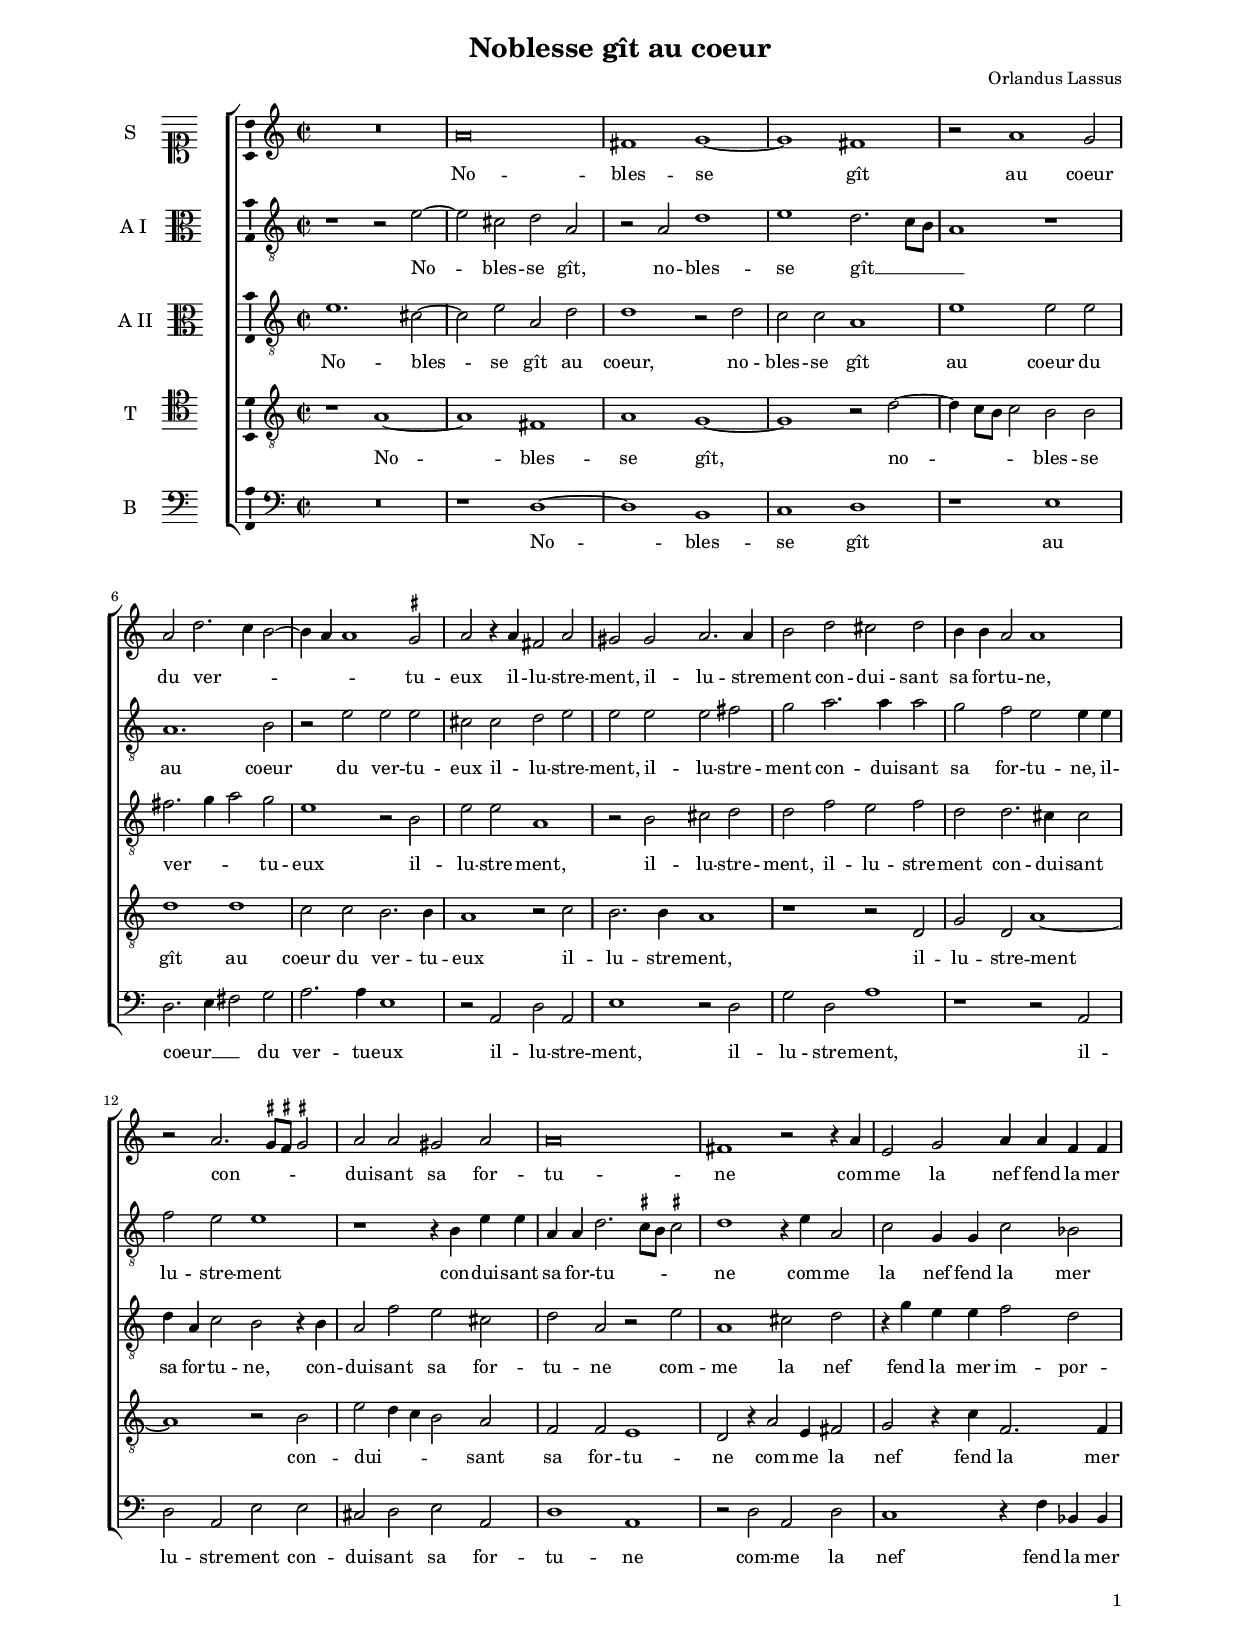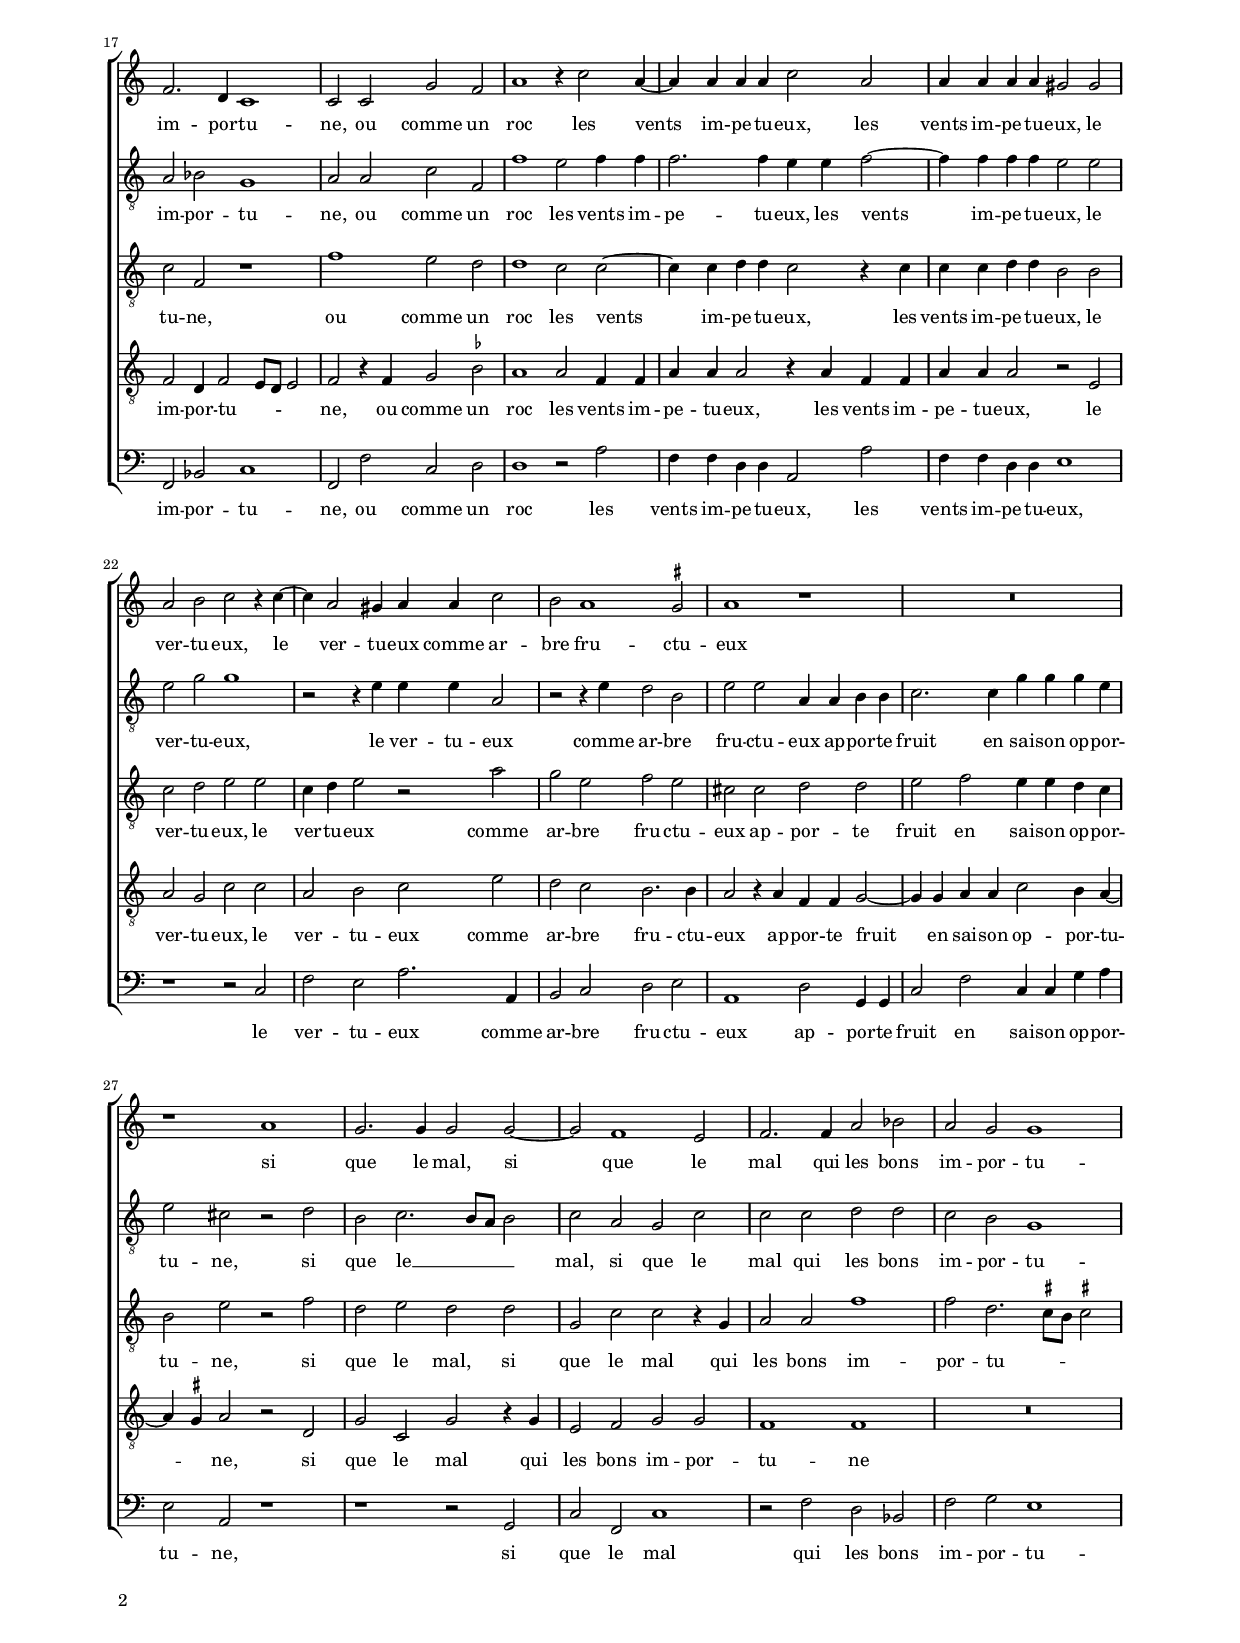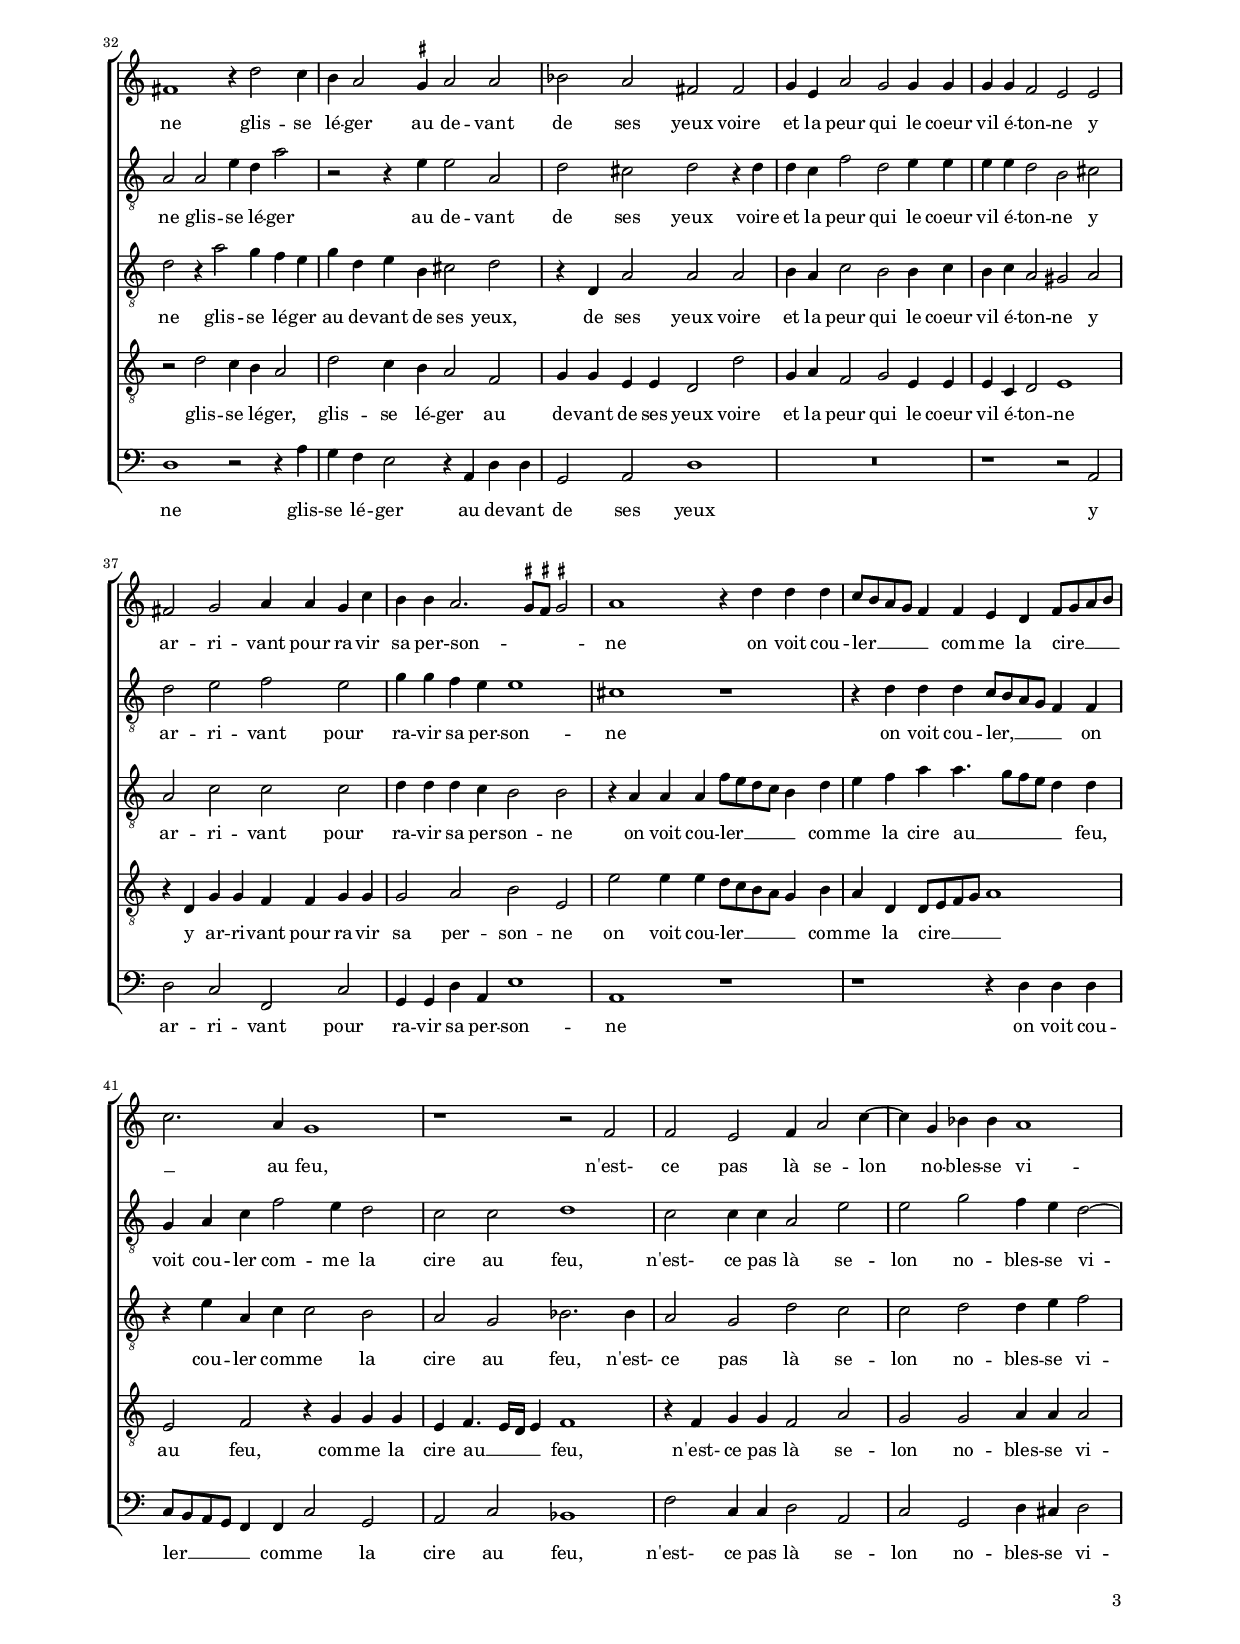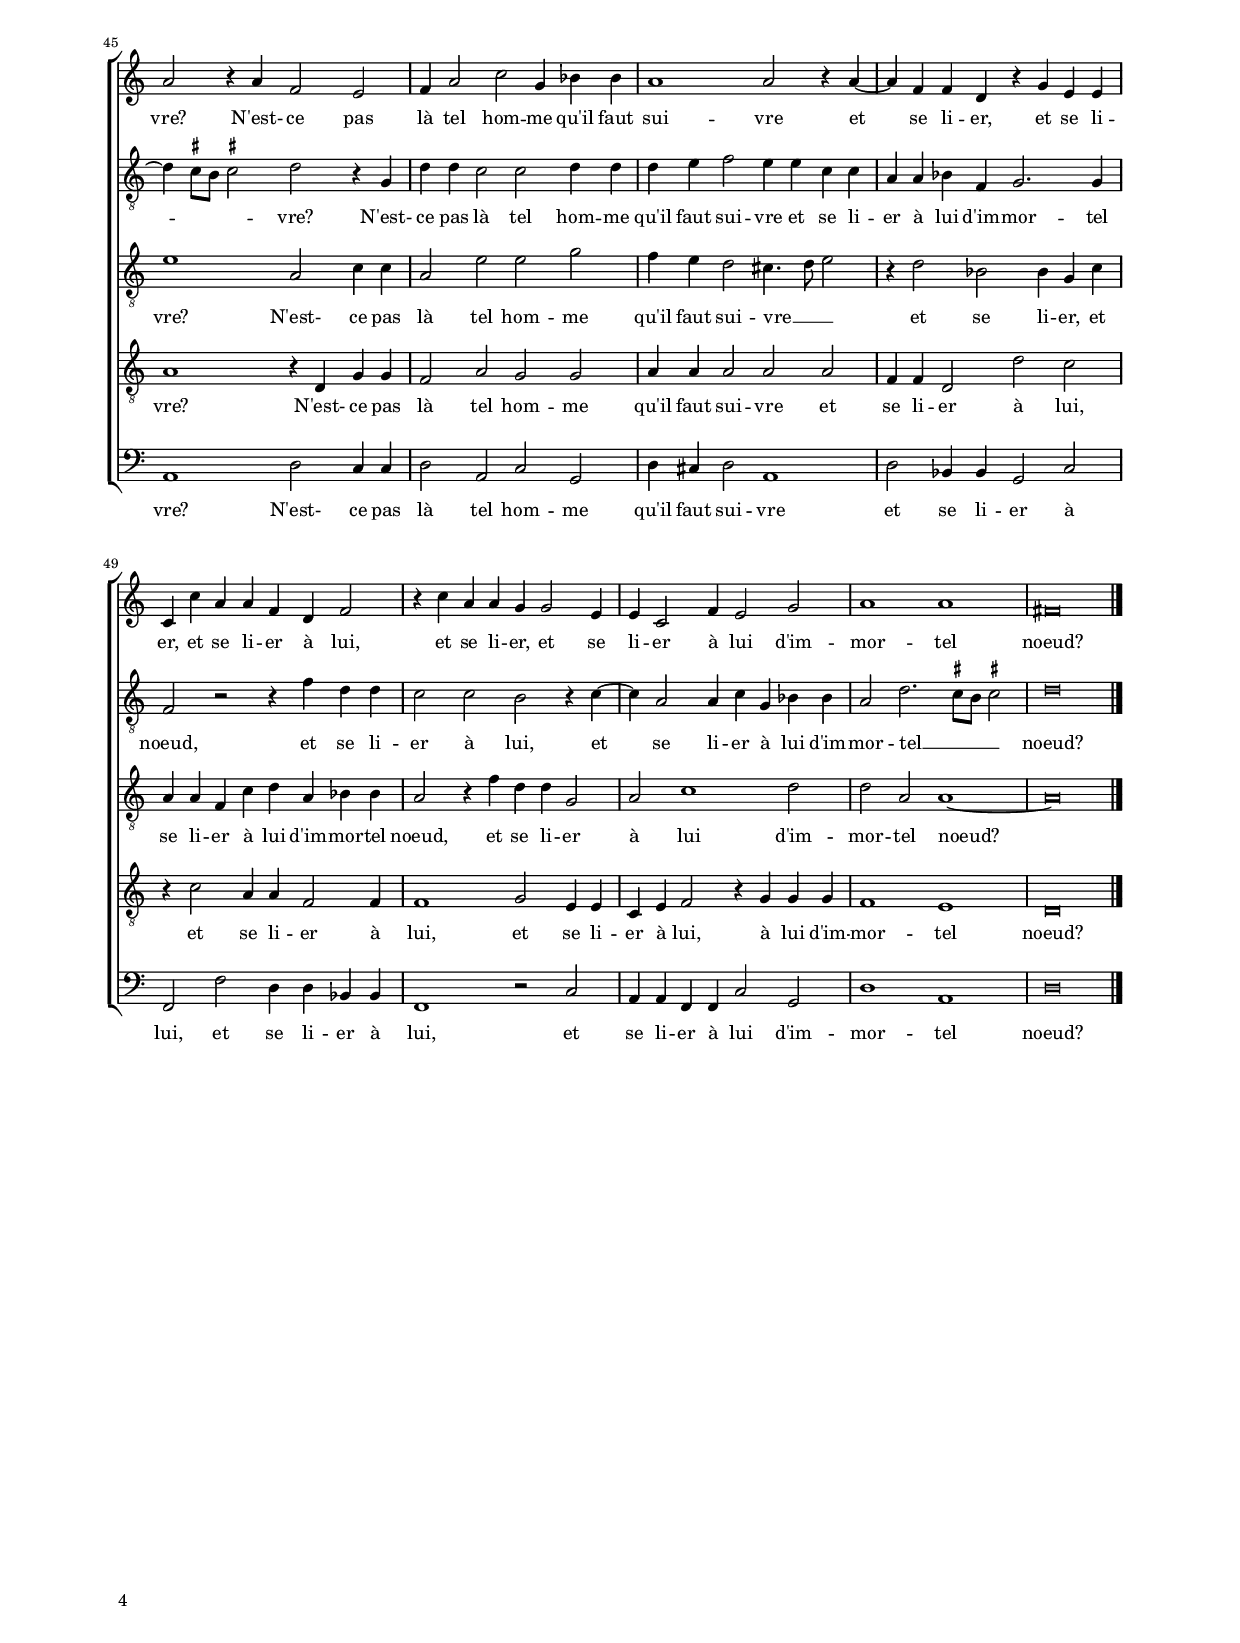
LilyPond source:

\header
{
  title="Noblesse gît au coeur"
  composer="Orlandus Lassus"
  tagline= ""
}

\version "2.24.3"
\include "deutsch.ly"
#(set-global-staff-size 15)
% #(set-default-paper-size "letter")
#(ly:set-option 'point-and-click #f)


\paper
	{
	top-margin = 1.8 \cm
	bottom-margin = 1.2 \cm
	left-margin = 2 \cm
	right-margin = 2 \cm
	ragged-bottom = ##f
	ragged-last-bottom = ##t
	print-page-number = ##f
	system-system-spacing = #'((basic-distance . 16) (minimum-distance . 14) (padding . 5) (strechability . 150))
	oddFooterMarkup=\markup   \fill-line { "" \fromproperty #'page:page-number-string }
	evenFooterMarkup=\markup  \fill-line { \fromproperty #'page:page-number-string "" }
	last-bottom-spacing = #'((basic-distance . 11) (minimum-distance . 7) (padding . 4))
%	systems-per-page = 3
%	min-systems-per-page = 3
	markup-system-spacing.basic-distance = #12
%	print-all-headers = ##t
%	print-first-page-number = ##t
%	first-page-number = 1
	}

	
global = {
	\key c \major
	\time 2/2 \set Score.measureLength = #(ly:make-moment 2/1)
	\skip 1*2*53 \bar "|."
	}

	ficta = { \once \set suggestAccidentals = ##t }

	forget = #(define-music-function (music) (ly:music?) #{
		\accidentalStyle forget
		$music
		\accidentalStyle default
		#})


incipitcantus = \markup { \score {
	{
	\set Staff.instrumentName = \markup { \fontsize #1 "S" }
	\key c \major
	\clef soprano
	s4 \bar ""
	}
	\layout  {
	raggedright = ##t
	indent = 1 \cm
	line-width = 1.6\cm
	\context { \Staff \remove Time_signature_engraver }
	\override Staff.Clef.Y-extent = #'(0 . 0)
	}} \hspace #1 }

      
incipitaltus = \markup { \score {
	{
	\set Staff.instrumentName = \markup { \fontsize #1 "A I" }
	\key c \major
	\clef alto
	s4 \bar ""
	}
	\layout  {
	raggedright = ##t
	indent = 1 \cm
	line-width = 1.6\cm
	\context { \Staff \remove Time_signature_engraver }
	\override Staff.Clef.Y-extent = #'(0 . 0)
	}} \hspace #1 }
	  
      
incipitquintus = \markup { \score {
	{
	\set Staff.instrumentName = \markup { \fontsize #1 "A II" }
	\key c \major
	\clef alto
	s4 \bar ""
	}
	\layout  {
	raggedright = ##t
	indent = 1 \cm
	line-width = 1.6\cm
	\context { \Staff \remove Time_signature_engraver }
	\override Staff.Clef.Y-extent = #'(0 . 0)
	}} \hspace #1 }
    

incipittenor = \markup { \score {
	{
	\set Staff.instrumentName = \markup { \fontsize #1 "T" }
	\key c \major
	\clef tenor
	s4 \bar ""
	}
	\layout  {
	raggedright = ##t
	indent = 1 \cm
	line-width = 1.6\cm
	\context { \Staff \remove Time_signature_engraver }
	\override Staff.Clef.Y-extent = #'(0 . 0)
	}} \hspace #1 }
      
      
incipitbassus = \markup { \score {
	{
	\set Staff.instrumentName = \markup { \fontsize #1 "B" }
	\key c \major
	\clef bass
	s4 \bar ""
	}
	\layout  {
	raggedright = ##t
	indent = 1 \cm
	line-width = 1.6\cm
	\context { \Staff \remove Time_signature_engraver }
	\override Staff.Clef.Y-extent = #'(0 . 0)
	}} \hspace #1 }


cantus =  \relative c''
	{
	R\breve
	a\breve
	fis1 g~
	g1 fis
%5
	r2 a1 g2 |
	a2 d2. c4 h2~
	h4 a a1 \ficta gis2
	a2 r4 a fis2 a
	gis2 gis a2. a4
%10
	h2 d cis d |
	h4 h a2 a1
	r2 a2. \ficta gis8 \ficta fis \ficta gis!2
	a2 a gis a
	a\breve
%15
	fis1 r2 r4 a |
	e2 g a4 a f f
	f2. d4 c1
	c2 c g' f
	a1 r4 c2 a4~
%20
	a4 a a a c2 a |
	a4 a a a gis2 gis
	a2 h c r4 c~
	c4 a2 gis4 a a c2
	h2 a1 \ficta gis2
%25
	a1 r |
	R\breve
	r1 a
	g2. g4 g2 g~
	g2 f1 e2
%30
	f2. f4 a2 b |
	a2 g g1
	fis1 r4 d'2 c4
	h4 a2 \ficta gis4 a2 a
	b2 a fis fis
%35
	g4 e a2 g g4 g |
	g4 g f2 e e
	fis2 g a4 a g c
	h4 h a2. \ficta gis8 \ficta fis \ficta gis!2
	a1 r4 d d d
%40
	c8 h a g f4 f e d f8 g a h |
	c2. a4 g1
	r1 r2 f
	f2 e f4 a2 c4~
	c4 g b b a1
%45
	a2 r4 a f2 e |
	f4 a2 c g4 b b
	a1 a2 r4 a~
	a4 f f d r g e e
	c4 c' a a f d f2
%50
	r4 c' a a g g2 e4 |
	e4 c2 f4 e2 g
	a1 a 
	fis\breve |
	}


altus =  \relative c'
	{
	r1 r2 e~
	e2 cis d a
	r2 a d1
	e1 d2. c8 h
%5
	a1 r |
	a1. h2
	r2 e e e
	cis2 cis d e
	e2 e e fis
%10
	g2 a2. a4 a2 |
	g2 f e e4 e
	f2 e e1
	r1 r4 h e e
	a,4 a d2. \ficta cis8 h \ficta cis!2
%15
	d1 r4 e a,2 |
	c2 g4 g c2 b
	a2 b g1
	a2 a c f,
	f'1 e2 f4 f
%20
	f2. f4 e e f2~ |
	f4 f f f e2 e
	e2 g g1
	r2 r4 e e e a,2
	r2 r4 e' d2 h
%25
	e2 e a,4 a h h |
	c2. c4 g' g g e
	e2 cis r d
	h2 c2. h8 a h2
	c2 a g c
%30
	c2 c d d |
	c2 h g1
	a2 a e'4 d a'2
	r2 r4 e e2 a,
	d2 cis d r4 d
%35
	d4 c f2 d e4 e |
	e4 e d2 h cis
	d2 e f e
	g4 g f e e1
	cis1 r
%40
	r4 d d d c8 h a g f4 f |
	g4 a c f2 e4 d2
	c2 c d1
	c2 c4 c a2 e'
	e2 g f4 e d2~
%45
	d4 \ficta cis8 h \ficta cis!2 d r4 g, |
	d'4 d c2 c d4 d
	d4 e f2 e4 e c c
	a4 a b f g2. g4
	f2 r r4 f' d d
%50
	c2 c h r4 c~ |
	c4 a2 a4 c g b b
	a2 d2. \ficta cis8 h \ficta cis!2
	d\breve |
	}


quintus =  \relative c'
	{
	e1. cis2~
	cis2 e a, d
	d1 r2 d
	c2 c a1
%5
	e'1 e2 e |
	fis2. g4 a2 g
	e1 r2 h
	e2 e a,1
	r2 h cis d
%10
	d2 f e f |
	d2 d2. cis4 cis2
	d4 a c2 h r4 h
	a2 f' e cis
	d2 a r e'
%15
	a,1 cis2 d |
	r4 g e e f2 d
	c2 f, r1
	f'1 e2 d
	d1 c2 c~
%20
	c4 c d d c2 r4 c |
	c4 c d d h2 h
	c2 d e e
	c4 d e2 r a
	g2 e f e
%25
	cis2 cis d d |
	e2 f e4 e d c
	h2 e r f
	d2 e d d
	g,2 c c r4 g
%30
	a2 a f'1 |
	f2 d2. \ficta cis8 h \ficta cis!2
	d2 r4 a'2 g4 f e
	g4 d e h cis2 d
	r4 d, a'2 a a
%35
	h4 a c2 h h4 c |
	h4 c a2 gis a
	a2 c c c
	d4 d d c h2 h
	r4 a a a f'8 e d c h4 d
%40
	e4 f a a4. g8 f e d4 d |
	r4 e a, c c2 h
	a2 g b2. b4
	a2 g d' c
	c2 d d4 e f2
%45
	e1 a,2 c4 c |
	a2 e' e g
	f4 e d2 cis4. d8 e2
	r4 d2 b b4 g c
	a4 a f c' d a b b
%50
	a2 r4 f' d d g,2 |
	a2 c1 d2
	d2 a a1~
	a\breve |
	}


tenor  =  \relative c'
	{
	r1 a~
	a1 fis
	a1 g~
	g1 r2 d'~
%5
	d4 c8 h c2 h h |
	d1 d
	c2 c h2. h4
	a1 r2 c
	h2. h4 a1
%10
	r1 r2 d, |
	g2 d a'1~
	a1 r2 h
	e2 d4 c h2 a
	f2 f e1
%15
	d2 r4 a'2 e4 fis2 |
	g2 r4 c f,2. f4
	f2 d4 f2 e8 d e2
	f2 r4 f g2 \ficta b
	a1 a2 f4 f
%20
	a4 a a2 r4 a f f |
	a4 a a2 r e
	a2 g c c
	a2 h c e
	d2 c h2. h4
%25
	a2 r4 a f f g2~ |
	g4 g a a c2 h4 a~
	a4 \ficta gis a2 r d,
	g2 c, g' r4 g
	e2 f g g
%30
	f1 f |
	R\breve
	r2 d' c4 h a2
	d2 c4 h a2 f
	g4 g e e d2 d'
%35
	g,4 a f2 g e4 e |
	e4 c d2 e1
	r4 d g g f f g g
	g2 a h e,
	e'2 e4 e d8 c h a g4 h
%40
	a4 d, d8 e f g a1 |
	e2 f r4 g g g
	e4 f4. e16 d e4 f1
	r4 f g g f2 a
	g2 g a4 a a2
%45
	a1 r4 d, g g |
	f2 a g g
	a4 a a2 a a
	f4 f d2 d' c
	r4 c2 a4 a f2 f4
%50
	f1 g2 e4 e |
	c4 e f2 r4 g g g
	f1 e
	d\breve |
	}


bassus  =  \relative c
	{
	R\breve
	r1 d~
	d1 h
	c1 d
%5
	r1 e |
	d2. e4 fis2 g
	a2. a4 e1
	r2 a, d a
	e'1 r2 d
%10
	g2 d a'1 |
	r1 r2 a,
	d2 a e' e
	cis2 d e a,
	d1 a
%15
	r2 d a d |
	c1 r4 f b, b
	f2 b c1
	f,2 f' c d
	d1 r2 a'
%20
	f4 f d d a2 a' |
	f4 f d d e1
	r1 r2 c
	f2 e a2. a,4
	h2 c d e
%25
	a,1 d2 g,4 g |
	c2 f c4 c g' a
	e2 a, r1
	r1 r2 g
	c2 f, c'1
%30
	r2 f d b |
	f'2 g e1
	d1 r2 r4 a'
	g4 f e2 r4 a, d d
	g,2 a d1
%35
	R\breve |
	r1 r2 a
	d2 c f, c'
	g4 g d' a e'1
	a,1 r
%40
	r1 r4 d d d |
	c8 h a g f4 f c'2 g
	a2 c b1
	f'2 c4 c d2 a
	c2 g d'4 cis d2
%45
	a1 d2 c4 c |
	d2 a c g
	d'4 cis d2 a1
	d2 b4 b g2 c
	f,2 f' d4 d b b
%50
	f1 r2 c' |
	a4 a f f c'2 g
	d'1 a
	d\breve |
	}


lyricscantus = \lyricmode {
	No -- bles -- se gît
	au coeur du ver -- _ _ _ _ tu -- eux
	il -- lu -- stre -- ment,
	il -- lu -- stre -- ment con -- dui -- sant sa for -- tu -- ne,
	con -- _ _ _ dui -- sant sa for -- tu -- ne
	com -- me la nef fend la mer im -- por -- tu -- ne,
	ou comme un roc les vents im -- pe -- tu -- eux,
	les vents im -- pe -- tu -- eux,
	le ver -- tu -- eux,
	le ver -- tu -- eux comme ar -- bre fru -- ctu -- eux
	si que le mal,
	si que le mal
	qui les bons im -- por -- tu -- ne
	glis -- se lé -- ger au de -- vant de ses yeux
	voire et la peur qui le coeur vil é -- ton -- ne
	y ar -- ri -- vant pour ra -- vir sa per -- son -- _ _ _ ne
	on voit cou -- ler __ _ _ _ _ com -- me la cire __ _ _ _ _ au feu,
	n'est- ce pas là se -- lon no -- bles -- se vi -- vre?
	N'est- ce pas là tel hom -- me qu'il faut sui -- vre
	et se li -- er,
	et se li -- er,
	et se li -- er à lui,
	et se li -- er,
	et se li -- er à lui d'im -- mor -- tel noeud?
	}


lyricsaltus = \lyricmode {
	No -- bles -- se gît,
	no -- bles -- se gît __ _ _ _
	au coeur du ver -- tu -- eux
	il -- lu -- stre -- ment,
	il -- lu -- stre -- ment con -- dui -- sant sa for -- tu -- ne,
	il -- lu -- stre -- ment con -- dui -- sant sa for -- tu -- _ _ _ ne
	com -- me la nef fend la mer im -- por -- tu -- ne,
	ou comme un roc les vents im -- pe -- tu -- eux,
	les vents im -- pe -- tu -- eux,
	le ver -- tu -- eux,
	le ver -- tu -- eux comme ar -- bre fru -- ctu -- eux
	ap -- por -- te fruit en sai -- son op -- por -- tu -- ne,
	si que le __ _ _ _ mal,
	si que le mal
	qui les bons im -- por -- tu -- ne
	glis -- se lé -- ger au de -- vant de ses yeux
	voire et la peur qui le coeur vil é -- ton -- ne
	y ar -- ri -- vant pour ra -- vir sa per -- son -- ne
	on voit cou -- ler, __ _ _ _ _ 
	on voit cou -- ler com -- me la cire au feu,
	n'est- ce pas là se -- lon no -- bles -- se vi -- _ _ _ vre?
	N'est- ce pas là tel hom -- me qu'il faut sui -- vre
	et se li -- er à lui d'im -- mor -- tel noeud,
	et se li -- er à lui,
	et se li -- er à lui d'im -- mor -- tel __ _ _ _ noeud?
	}


lyricsquintus = \lyricmode {
	No -- bles -- se gît au coeur,
	no -- bles -- se gît
	au coeur du ver -- _ _ tu -- eux
	il -- lu -- stre -- ment,
	il -- lu -- stre -- ment,
	il -- lu -- stre -- ment con -- dui -- sant sa for -- tu -- ne,
	con -- dui -- sant sa for -- tu -- ne
	com -- me la nef fend la mer im -- por -- tu -- ne,
	ou comme un roc les vents im -- pe -- tu -- eux,
	les vents im -- pe -- tu -- eux,
	le ver -- tu -- eux,
	le ver -- tu -- eux comme ar -- bre fru -- ctu -- eux
	ap -- por -- te fruit en sai -- son op -- por -- tu -- ne,
	si que le mal,
	si que le mal
	qui les bons im -- por -- tu -- _ _ _ ne
	glis -- se lé -- ger au de -- vant de ses yeux,
	de ses yeux
	voire et la peur qui le coeur vil é -- ton -- ne
	y ar -- ri -- vant pour ra -- vir sa per -- son -- ne
	on voit cou -- ler __ _ _ _ _ com -- me la cire au __ _ _ _ _ feu,
	cou -- ler com -- me la cire au feu,
	n'est- ce pas là se -- lon no -- bles -- se vi -- vre?
	N'est- ce pas là tel hom -- me qu'il faut sui -- vre __ _ _
	et se li -- er,
	et se li -- er à lui d'im -- mor -- tel noeud,
	et se li -- er à lui d'im -- mor -- tel noeud?
	}


lyricstenor = \lyricmode {
	No -- bles -- se gît,
	no -- _ _ _ bles -- se gît
	au coeur du ver -- tu -- eux
	il -- lu -- stre -- ment,
	il -- lu -- stre -- ment con -- dui -- _ _ _ sant sa for -- tu -- ne
	com -- me la nef fend la mer im -- por -- tu -- _ _ _ ne,
	ou comme un roc les vents im -- pe -- tu -- eux,
	les vents im -- pe -- tu -- eux,
	le ver -- tu -- eux,
	le ver -- tu -- eux comme ar -- bre fru -- ctu -- eux
	ap -- por -- te fruit en sai -- son op -- por -- tu -- _ ne,
	si que le mal
	qui les bons im -- por -- tu -- ne
	glis -- se lé -- ger,
	glis -- se lé -- ger au de -- vant de ses yeux
	voire et la peur qui le coeur vil é -- ton -- ne
	y ar -- ri -- vant pour ra -- vir sa per -- son -- ne
	on voit cou -- ler __ _ _ _ _ com -- me la cire __ _ _ _ _ au feu,
	com -- me la cire au __ _ _ _ feu,
	n'est- ce pas là se -- lon no -- bles -- se vi -- vre?
	N'est- ce pas là tel hom -- me qu'il faut sui -- vre
	et se li -- er à lui,
	et se li -- er à lui,
	et se li -- er à lui,
	à lui d'im -- mor -- tel noeud?
	}


lyricsbassus = \lyricmode {
	No -- bles -- se gît
	au coeur __ _ _ du ver -- tu -- eux
	il -- lu -- stre -- ment,
	il -- lu -- stre -- ment,
	il -- lu -- stre -- ment con -- dui -- sant sa for -- tu -- ne
	com -- me la nef fend la mer im -- por -- tu -- ne,
	ou comme un roc les vents im -- pe -- tu -- eux,
	les vents im -- pe -- tu -- eux,
	le ver -- tu -- eux comme ar -- bre fru -- ctu -- eux
	ap -- por -- te fruit en sai -- son op -- por -- tu -- ne,
	si que le mal
	qui les bons im -- por -- tu -- ne
	glis -- se lé -- ger au de -- vant de ses yeux
	y ar -- ri -- vant pour ra -- vir sa per -- son -- ne
	on voit cou -- ler __ _ _ _ _ com -- me la cire au feu,
	n'est- ce pas là se -- lon no -- bles -- se vi -- vre?
	N'est- ce pas là tel hom -- me qu'il faut sui -- vre
	et se li -- er à lui,
	et se li -- er à lui,
	et se li -- er à lui d'im -- mor -- tel noeud?
	}


\score
{  
  	\transpose c c {
	\new ChoirStaff \with { \override StaffGrouper.staff-staff-spacing.basic-distance = #12 }
	<<

	\new Staff << \global
	\new Voice="v1" {
		\set Staff.instrumentName=\incipitcantus
%		\set Staff.instrumentName= "S"
		\set Staff.midiInstrument = "reed organ"
		\clef violin
		\cantus }
	\new Lyrics \lyricsto "v1" {\lyricscantus }
	>>


	\new Staff << \global
	\new Voice="v2" {
		\set Staff.instrumentName=\incipitaltus
%		\set Staff.instrumentName= "A"
		\set Staff.midiInstrument = "reed organ"
		\clef "G_8" % violin 
		\altus}
	\new Lyrics \lyricsto "v2" {\lyricsaltus }
	>>


	\new Staff << \global
	\new Voice="v5" {
		\set Staff.instrumentName=\incipitquintus
%		\set Staff.instrumentName= "Q"
		\set Staff.midiInstrument = "reed organ"
		\clef "G_8" % violin
		\quintus}
	\new Lyrics \lyricsto "v5" {\lyricsquintus }
	>>


	\new Staff << \global
	\new Voice="v3" {
		\set Staff.instrumentName=\incipittenor
%		\set Staff.instrumentName= "T"
		\set Staff.midiInstrument = "reed organ"
		\clef "G_8"
		\tenor }
	\new Lyrics \lyricsto "v3" {\lyricstenor }
	>>


	\new Staff << \global
	\new Voice="v4" {
		\set Staff.instrumentName=\incipitbassus
%		\set Staff.instrumentName= "B"
		\set Staff.midiInstrument = "reed organ"
		\clef bass 
		\bassus }
	\new Lyrics \lyricsto "v4" {\lyricsbassus}
	>>

	>>
	} % transpose

	\layout
	{
	indent = 2\cm
	\context { \Lyrics \override VerticalAxisGroup.nonstaff-relatedstaff-spacing.padding = #1.4 }
%	\context { \Lyrics \override LyricText.font-size = #1 }
	\context { \Staff \override TimeSignature.break-visibility = #end-of-line-invisible }
	\context { \Staff \consists Ambitus_engraver }
	\context { \Score \override BarNumber.padding = #2 }
	\context { \Voice \override NoteHead.style = #'baroque }
	}

\midi
	{
	\tempo 2 = 90
	}

}


% EOF
